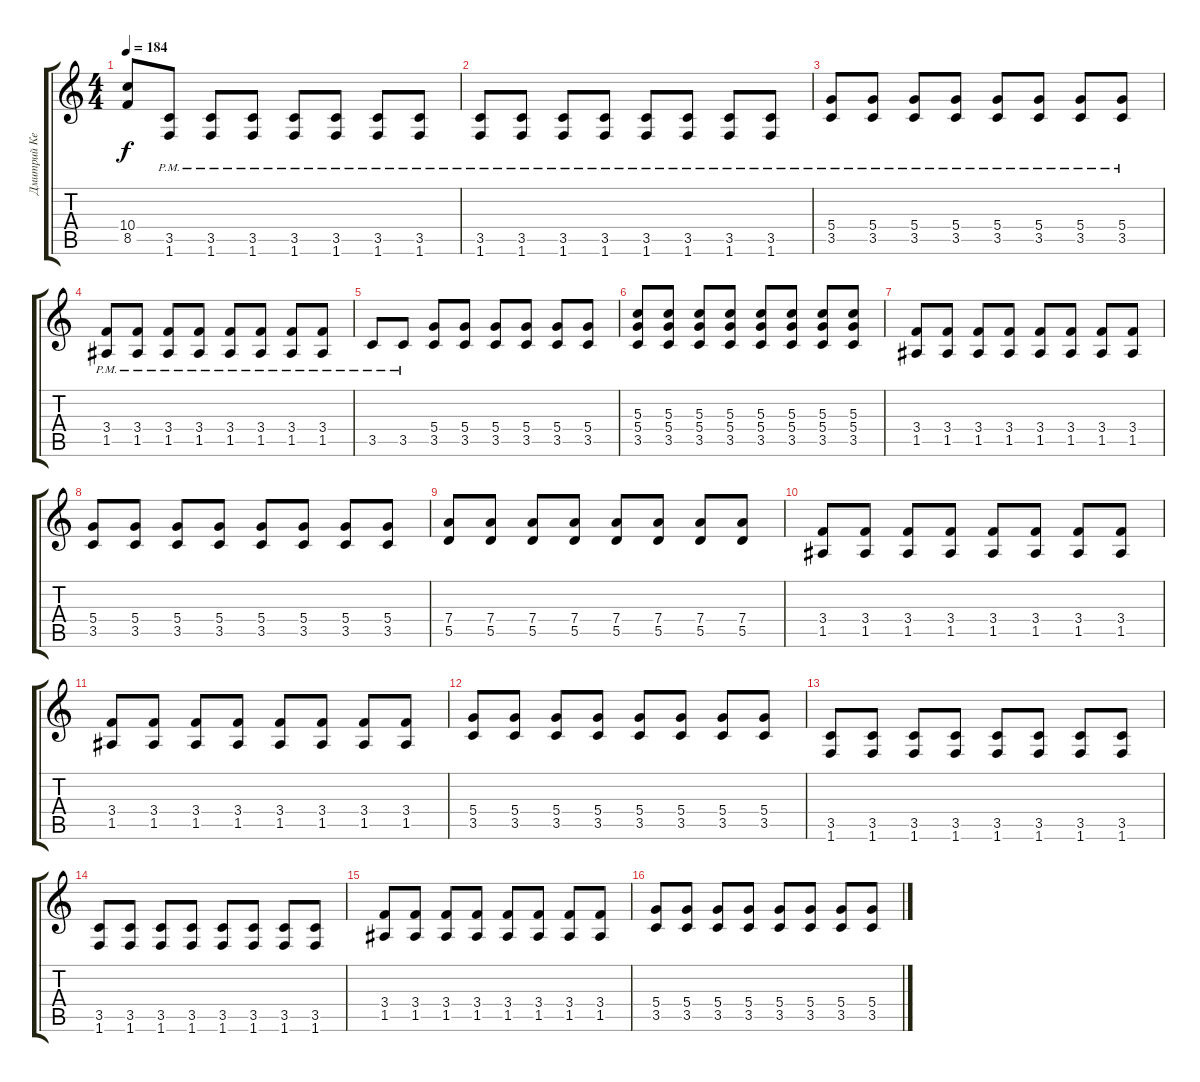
\track ("Дмитрий Кежватов (2)" "Дмитрий Ке") {instrument overdrivenguitar}
\staff {score tabs}
\tuning (E4 B3 G3 D3 A2 E2) {hide}
\ts (4 4)
\tempo 184
\clef g2
\ks c
(10.4{t} 8.5{t}).8{dy f} (3.5{pm} 1.6{pm}).8 (3.5{pm} 1.6{pm}).8 (3.5{pm} 1.6{pm}).8 (3.5{pm} 1.6{pm}).8 (3.5{pm} 1.6{pm}).8 (3.5{pm} 1.6{pm}).8 (3.5{pm} 1.6{pm}).8 |
(3.5{pm} 1.6{pm}).8 (3.5{pm} 1.6{pm}).8 (3.5{pm} 1.6{pm}).8 (3.5{pm} 1.6{pm}).8 (3.5{pm} 1.6{pm}).8 (3.5{pm} 1.6{pm}).8 (3.5{pm} 1.6{pm}).8 (3.5{pm} 1.6{pm}).8 |
(5.4{pm} 3.5{pm}).8 (5.4{pm} 3.5{pm}).8 (5.4{pm} 3.5{pm}).8 (5.4{pm} 3.5{pm}).8 (5.4{pm} 3.5{pm}).8 (5.4{pm} 3.5{pm}).8 (5.4{pm} 3.5{pm}).8 (5.4{pm} 3.5{pm}).8 |
(3.4{pm} 1.5{pm}).8 (3.4{pm} 1.5{pm}).8 (3.4{pm} 1.5{pm}).8 (3.4{pm} 1.5{pm}).8 (3.4{pm} 1.5{pm}).8 (3.4{pm} 1.5{pm}).8 (3.4{pm} 1.5{pm}).8 (3.4{pm} 1.5{pm}).8 |
3.5{pm}.8 3.5{pm}.8 (5.4 3.5).8 (5.4 3.5).8 (5.4 3.5).8 (5.4 3.5).8 (5.4 3.5).8 (5.4 3.5).8 |
(5.3 5.4 3.5).8 (5.3 5.4 3.5).8 (5.3 5.4 3.5).8 (5.3 5.4 3.5).8 (5.3 5.4 3.5).8 (5.3 5.4 3.5).8 (5.3 5.4 3.5).8 (5.3 5.4 3.5).8 |
(3.4 1.5).8 (3.4 1.5).8 (3.4 1.5).8 (3.4 1.5).8 (3.4 1.5).8 (3.4 1.5).8 (3.4 1.5).8 (3.4 1.5).8 |
(5.4 3.5).8 (5.4 3.5).8 (5.4 3.5).8 (5.4 3.5).8 (5.4 3.5).8 (5.4 3.5).8 (5.4 3.5).8 (5.4 3.5).8 |
(7.4 5.5).8 (7.4 5.5).8 (7.4 5.5).8 (7.4 5.5).8 (7.4 5.5).8 (7.4 5.5).8 (7.4 5.5).8 (7.4 5.5).8 |
(3.4 1.5).8 (3.4 1.5).8 (3.4 1.5).8 (3.4 1.5).8 (3.4 1.5).8 (3.4 1.5).8 (3.4 1.5).8 (3.4 1.5).8 |
(3.4 1.5).8 (3.4 1.5).8 (3.4 1.5).8 (3.4 1.5).8 (3.4 1.5).8 (3.4 1.5).8 (3.4 1.5).8 (3.4 1.5).8 |
(5.4 3.5).8 (5.4 3.5).8 (5.4 3.5).8 (5.4 3.5).8 (5.4 3.5).8 (5.4 3.5).8 (5.4 3.5).8 (5.4 3.5).8 |
(3.5 1.6).8 (3.5 1.6).8 (3.5 1.6).8 (3.5 1.6).8 (3.5 1.6).8 (3.5 1.6).8 (3.5 1.6).8 (3.5 1.6).8 |
(3.5 1.6).8 (3.5 1.6).8 (3.5 1.6).8 (3.5 1.6).8 (3.5 1.6).8 (3.5 1.6).8 (3.5 1.6).8 (3.5 1.6).8 |
(3.4 1.5).8 (3.4 1.5).8 (3.4 1.5).8 (3.4 1.5).8 (3.4 1.5).8 (3.4 1.5).8 (3.4 1.5).8 (3.4 1.5).8 |
(5.4 3.5).8 (5.4 3.5).8 (5.4 3.5).8 (5.4 3.5).8 (5.4 3.5).8 (5.4 3.5).8 (5.4 3.5).8 (5.4 3.5).8
